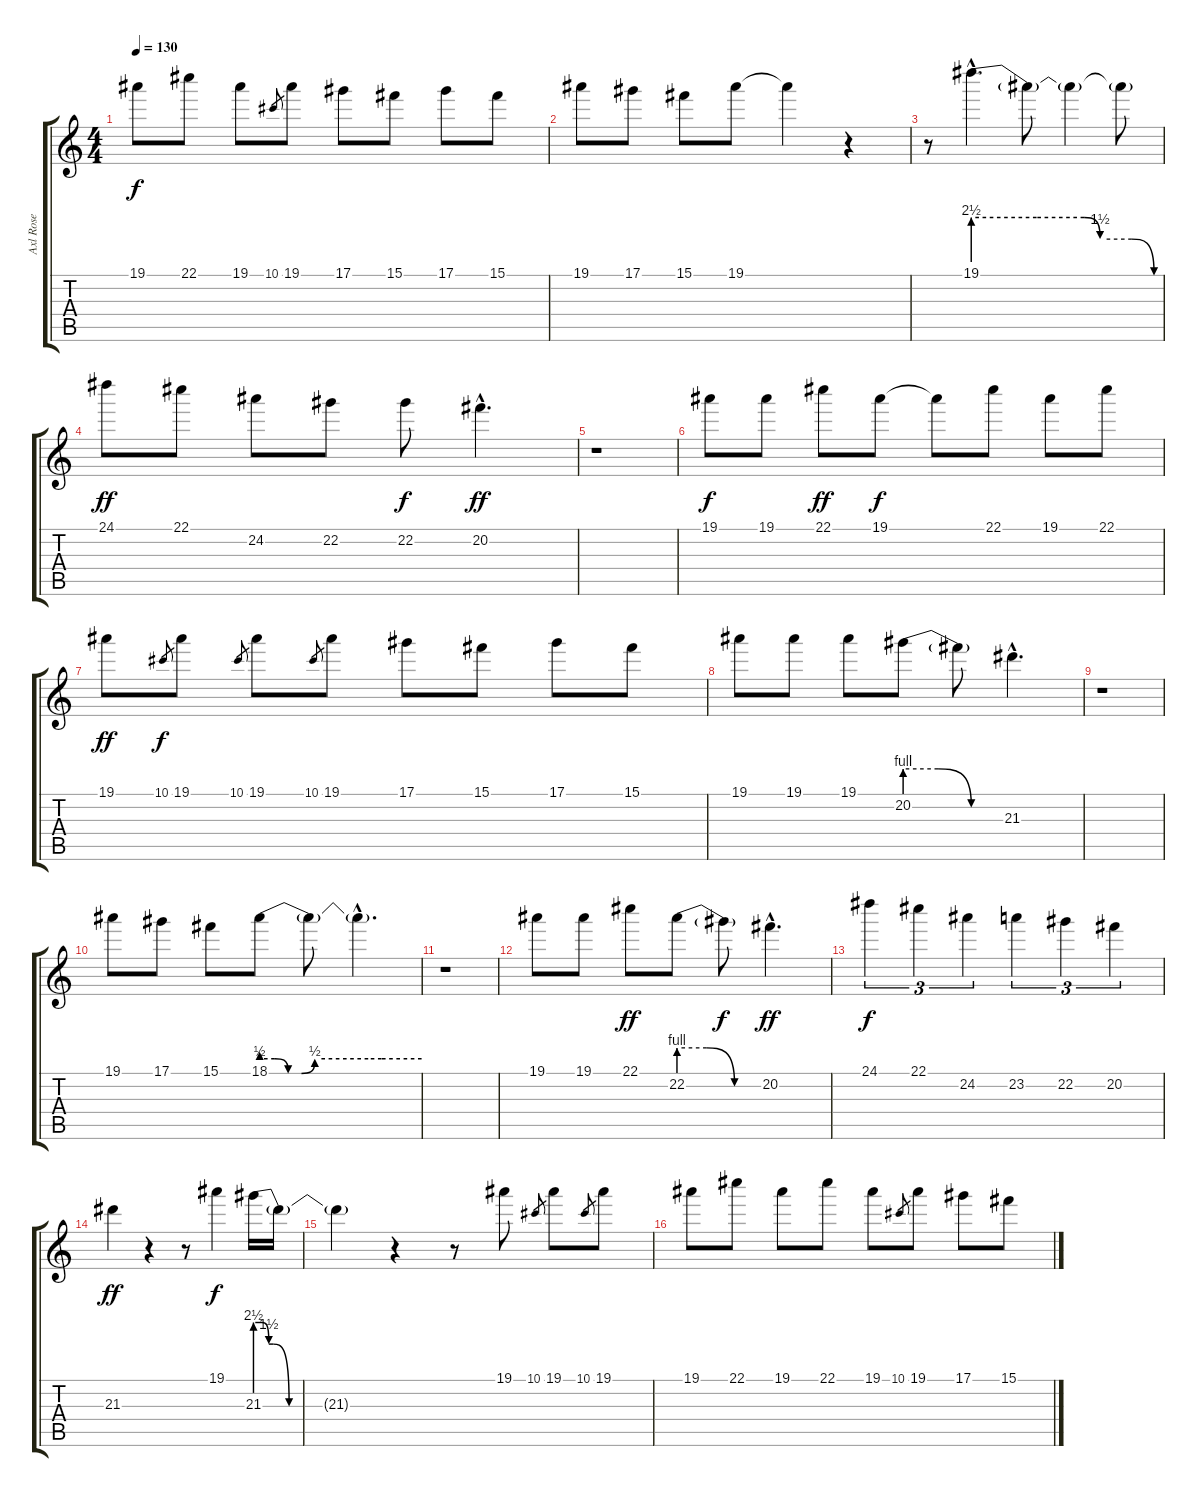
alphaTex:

\track ("Axl Rose" "Axl Rose") {instrument overdrivenguitar}
\staff {score tabs}
\tuning (Eb4 Bb3 Gb3 Db3 Ab2 Eb2) {hide}
\ts (4 4)
\tempo 130
\clef g2
\ks c
19.1.8{dy f} 22.1.8 19.1.8 10.1.8{gr} 19.1.8 17.1.8 15.1.8 17.1.8 15.1.8 |
19.1.8 17.1.8 15.1.8 19.1.8 19.1{t}.4 r.4 |
r.8 19.1{be (custom 0 10 20 10 35 10 40 6 50 6 57 0 60 0) hac}.4{d} 19.1{t}.8 19.1{t}.4 19.1{t}.8 |
24.1.8{dy ff} 22.1.8 24.2.8 22.2.8 22.2.8{dy f} 20.2{hac}.4{d dy ff} |
r.1 |
19.1.8{dy f} 19.1.8 22.1.8{dy ff} 19.1.8{dy f} 19.1{t}.8 22.1.8 19.1.8 22.1.8 |
19.1.8{dy ff} 10.1.8{gr dy f} 19.1.8 10.1.8{gr} 19.1.8 10.1.8{gr} 19.1.8 17.1.8 15.1.8 17.1.8 15.1.8 |
19.1.8 19.1.8 19.1.8 20.2{be (custom 0 4 20 4 40 0 60 0)}.8 20.2{t}.8 21.3{hac}.4{d} |
r.1 |
19.1.8 17.1.8 15.1.8 18.1{be (custom 0 2 5 2 10 0 15 0 20 2 40 2 45 2 60 2)}.8 18.1{t}.8 18.1{hac t}.4{d} |
r.1 |
19.1.8 19.1.8 22.1.8{dy ff} 22.2{be (custom 0 4 20 4 40 0 60 0)}.8 22.2{t}.8{dy f} 20.2{hac}.4{d dy ff} |
24.1.4{tu (3 2) dy f} 22.1.4{tu (3 2)} 24.2.4{tu (3 2)} 23.2.4{tu (3 2)} 22.2.4{tu (3 2)} 20.2.4{tu (3 2)} |
21.3.4{dy ff} r.4 r.8 19.1.4{dy f} 21.3{be (custom 0 10 3 10 6 6 8 6 15 0 40 0 60 0)}.16 21.3{t}.16 |
21.3{t}.4 r.4 r.8 19.1.8 10.1.8{gr} 19.1.8 10.1.8{gr} 19.1.8 |
19.1.8 22.1.8 19.1.8 22.1.8 19.1.8 10.1.8{gr} 19.1.8 17.1.8 15.1.8
